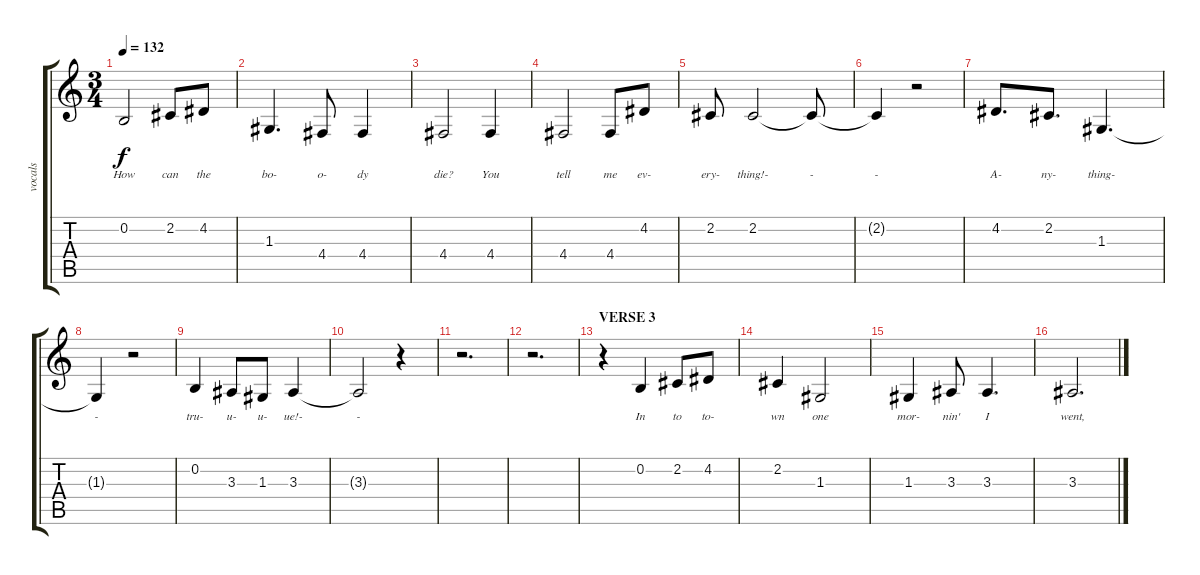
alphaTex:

\track ("vocals" "vocals") {instrument voiceoohs}
\staff {score tabs}
\tuning (E4 B3 G3 D3 A2 E2) {hide}
\ts (3 4)
\tempo 132
\clef g2
\ks c
0.2.2{lyrics (0 "How") lyrics (1 "") lyrics (2 "") lyrics (3 "") lyrics (4 "") dy f} 2.2.8{lyrics (0 "can") lyrics (1 "") lyrics (2 "") lyrics (3 "") lyrics (4 "")} 4.2.8{lyrics (0 "the") lyrics (1 "") lyrics (2 "") lyrics (3 "") lyrics (4 "")} |
1.3.4{d lyrics (0 "bo-") lyrics (1 "") lyrics (2 "") lyrics (3 "") lyrics (4 "")} 4.4.8{lyrics (0 "o-") lyrics (1 "") lyrics (2 "") lyrics (3 "") lyrics (4 "")} 4.4.4{lyrics (0 "dy") lyrics (1 "") lyrics (2 "") lyrics (3 "") lyrics (4 "")} |
4.4.2{lyrics (0 "die?") lyrics (1 "") lyrics (2 "") lyrics (3 "") lyrics (4 "")} 4.4.4{lyrics (0 "You") lyrics (1 "") lyrics (2 "") lyrics (3 "") lyrics (4 "")} |
4.4.2{lyrics (0 "tell") lyrics (1 "") lyrics (2 "") lyrics (3 "") lyrics (4 "")} 4.4.8{lyrics (0 "me") lyrics (1 "") lyrics (2 "") lyrics (3 "") lyrics (4 "")} 4.2.8{lyrics (0 "ev-") lyrics (1 "") lyrics (2 "") lyrics (3 "") lyrics (4 "")} |
2.2.8{lyrics (0 "ery-") lyrics (1 "") lyrics (2 "") lyrics (3 "") lyrics (4 "")} 2.2.2{lyrics (0 "thing!-") lyrics (1 "") lyrics (2 "") lyrics (3 "") lyrics (4 "")} 2.2{t}.8{lyrics (0 "-") lyrics (1 "") lyrics (2 "") lyrics (3 "") lyrics (4 "")} |
2.2{t}.4{lyrics (0 "-") lyrics (1 "") lyrics (2 "") lyrics (3 "") lyrics (4 "")} r.2 |
4.2.8{d lyrics (0 "A-") lyrics (1 "") lyrics (2 "") lyrics (3 "") lyrics (4 "")} 2.2.8{d lyrics (0 "ny-") lyrics (1 "") lyrics (2 "") lyrics (3 "") lyrics (4 "")} 1.3.4{d lyrics (0 "thing-") lyrics (1 "") lyrics (2 "") lyrics (3 "") lyrics (4 "")} |
1.3{t}.4{lyrics (0 "-") lyrics (1 "") lyrics (2 "") lyrics (3 "") lyrics (4 "")} r.2 |
0.2.4{lyrics (0 "tru-") lyrics (1 "") lyrics (2 "") lyrics (3 "") lyrics (4 "")} 3.3.8{lyrics (0 "u-") lyrics (1 "") lyrics (2 "") lyrics (3 "") lyrics (4 "")} 1.3.8{lyrics (0 "u-") lyrics (1 "") lyrics (2 "") lyrics (3 "") lyrics (4 "")} 3.3.4{lyrics (0 "ue!-") lyrics (1 "") lyrics (2 "") lyrics (3 "") lyrics (4 "")} |
3.3{t}.2{lyrics (0 "-") lyrics (1 "") lyrics (2 "") lyrics (3 "") lyrics (4 "")} r.4 |
r.2{d} |
r.2{d} |
\section ("" "VERSE 3")
r.4 0.2.4{lyrics (0 "In") lyrics (1 "") lyrics (2 "") lyrics (3 "") lyrics (4 "")} 2.2.8{lyrics (0 "to") lyrics (1 "") lyrics (2 "") lyrics (3 "") lyrics (4 "")} 4.2.8{lyrics (0 "to-") lyrics (1 "") lyrics (2 "") lyrics (3 "") lyrics (4 "")} |
2.2.4{lyrics (0 "wn") lyrics (1 "") lyrics (2 "") lyrics (3 "") lyrics (4 "")} 1.3.2{lyrics (0 "one") lyrics (1 "") lyrics (2 "") lyrics (3 "") lyrics (4 "")} |
1.3.4{lyrics (0 "mor-") lyrics (1 "") lyrics (2 "") lyrics (3 "") lyrics (4 "")} 3.3.8{lyrics (0 "nin'") lyrics (1 "") lyrics (2 "") lyrics (3 "") lyrics (4 "")} 3.3.4{d lyrics (0 "I") lyrics (1 "") lyrics (2 "") lyrics (3 "") lyrics (4 "")} |
3.3.2{d lyrics (0 "went,") lyrics (1 "") lyrics (2 "") lyrics (3 "") lyrics (4 "")}
